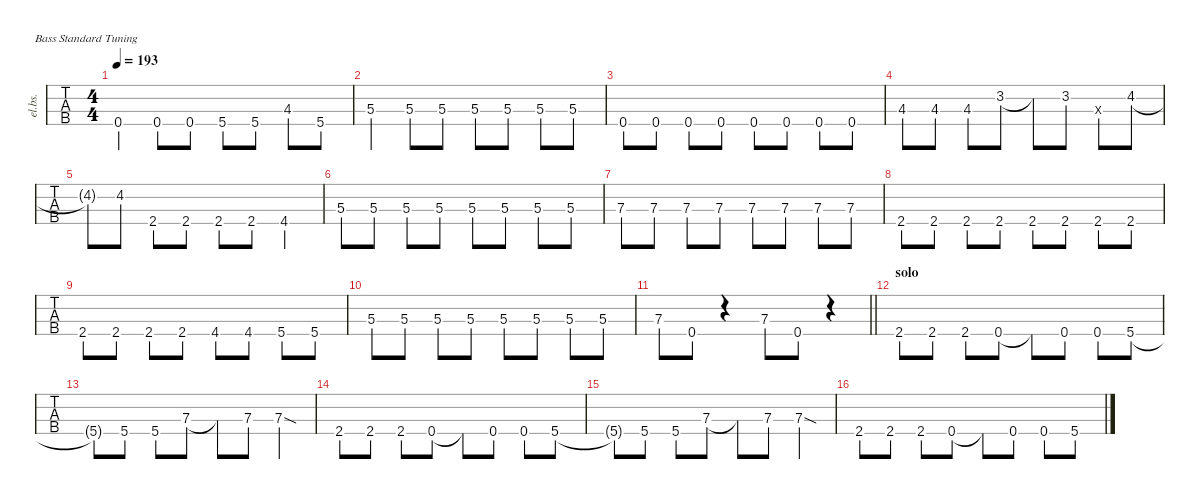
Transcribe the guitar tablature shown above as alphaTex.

\defaultSystemsLayout 4
\hideDynamics
\bracketExtendMode nobrackets
\track ("山田リョウ" "el.bs.") {instrument electricbassfinger}
\staff {tabs}
\tuning (G2 D2 A1 E1)
\ts (4 4)
\tempo 193
\clef f4
\ks a
0.4{acc forcenatural}.4{dy mf} 0.4{acc forcenatural}.8 0.4{acc forcenatural}.8 5.4{acc forcenatural}.8 5.4{acc forcenatural}.8 4.3{acc #}.8 5.4{acc forcenatural}.8 |
5.3{acc forcenatural}.4 5.3{acc forcenatural}.8 5.3{acc forcenatural}.8 5.3{acc forcenatural}.8 5.3{acc forcenatural}.8 5.3{acc forcenatural}.8 5.3{acc forcenatural}.8 |
0.4{acc forcenatural}.8 0.4{acc forcenatural}.8 0.4{acc forcenatural}.8 0.4{acc forcenatural}.8 0.4{acc forcenatural}.8 0.4{acc forcenatural}.8 0.4{acc forcenatural}.8 0.4{acc forcenatural}.8 |
4.3{acc #}.8 4.3{acc #}.8 4.3{acc #}.8 3.2{acc forcenatural}.8 3.2{t acc forcenatural}.8 3.2{acc forcenatural}.8 0.3{x acc forcenatural}.8 4.2{acc #}.8 |
4.2{t acc #}.8 4.2{acc #}.8 2.4{acc #}.8 2.4{acc #}.8 2.4{acc #}.8 2.4{acc #}.8 4.4{acc #}.4 |
5.3{acc forcenatural}.8 5.3{acc forcenatural}.8 5.3{acc forcenatural}.8 5.3{acc forcenatural}.8 5.3{acc forcenatural}.8 5.3{acc forcenatural}.8 5.3{acc forcenatural}.8 5.3{acc forcenatural}.8 |
7.3{acc forcenatural}.8 7.3{acc forcenatural}.8 7.3{acc forcenatural}.8 7.3{acc forcenatural}.8 7.3{acc forcenatural}.8 7.3{acc forcenatural}.8 7.3{acc forcenatural}.8 7.3{acc forcenatural}.8 |
2.4{acc #}.8 2.4{acc #}.8 2.4{acc #}.8 2.4{acc #}.8 2.4{acc #}.8 2.4{acc #}.8 2.4{acc #}.8 2.4{acc #}.8 |
2.4{acc #}.8 2.4{acc #}.8 2.4{acc #}.8 2.4{acc #}.8 4.4{acc #}.8 4.4{acc #}.8 5.4{acc forcenatural}.8 5.4{acc forcenatural}.8 |
5.3{acc forcenatural}.8 5.3{acc forcenatural}.8 5.3{acc forcenatural}.8 5.3{acc forcenatural}.8 5.3{acc forcenatural}.8 5.3{acc forcenatural}.8 5.3{acc forcenatural}.8 5.3{acc forcenatural}.8 |
\barLineRight lightlight
7.3{acc forcenatural}.8 0.4{acc forcenatural}.8 r.4 7.3{acc forcenatural}.8 0.4{acc forcenatural}.8 r.4 |
\section ("" "solo")
2.4{acc #}.8 2.4{acc #}.8 2.4{acc #}.8 0.4{acc forcenatural}.8 0.4{t acc forcenatural}.8 0.4{acc forcenatural}.8 0.4{acc forcenatural}.8 5.4{acc forcenatural}.8 |
5.4{t acc forcenatural}.8 5.4{acc forcenatural}.8 5.4{acc forcenatural}.8 7.3{acc forcenatural}.8 7.3{t acc forcenatural}.8 7.3{acc forcenatural}.8 7.3{sod acc forcenatural}.4 |
2.4{acc #}.8 2.4{acc #}.8 2.4{acc #}.8 0.4{acc forcenatural}.8 0.4{t acc forcenatural}.8 0.4{acc forcenatural}.8 0.4{acc forcenatural}.8 5.4{acc forcenatural}.8 |
5.4{t acc forcenatural}.8 5.4{acc forcenatural}.8 5.4{acc forcenatural}.8 7.3{acc forcenatural}.8 7.3{t acc forcenatural}.8 7.3{acc forcenatural}.8 7.3{sod acc forcenatural}.4 |
2.4{acc #}.8 2.4{acc #}.8 2.4{acc #}.8 0.4{acc forcenatural}.8 0.4{t acc forcenatural}.8 0.4{acc forcenatural}.8 0.4{acc forcenatural}.8 5.4{acc forcenatural}.8
